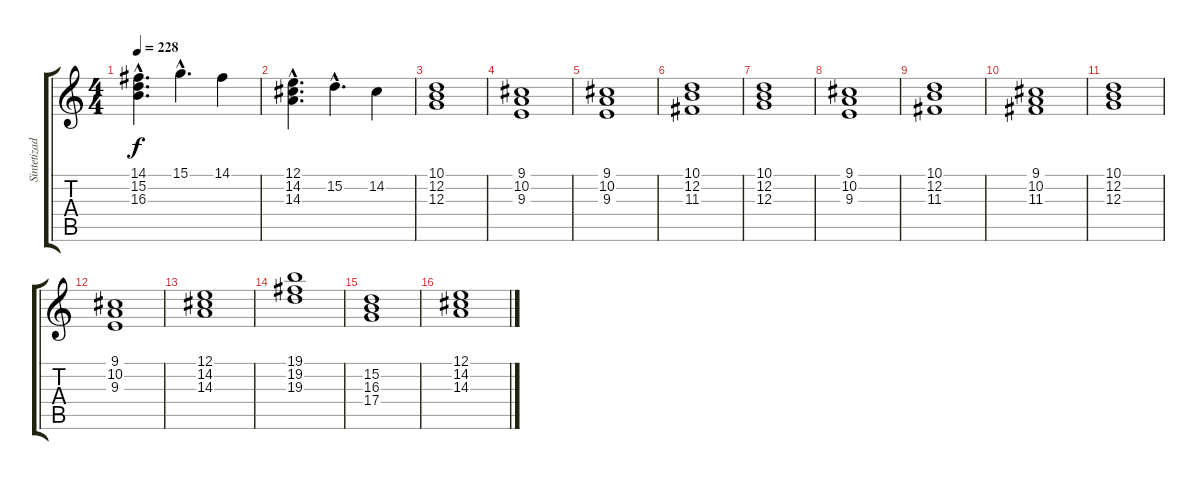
\track ("Sintetizador" "Sintetizad") {instrument acousticgrandpiano}
\staff {score tabs}
\tuning (E4 B3 G3 D3 A2 E2) {hide}
\ts (4 4)
\tempo 228
\clef g2
\ks c
(14.1{hac} 15.2{hac} 16.3{hac}).4{d dy f} 15.1{hac}.4{d} 14.1.4 |
(12.1{hac} 14.2{hac} 14.3{hac}).4{d} 15.2{hac}.4{d} 14.2.4 |
(10.1 12.2 12.3).1 |
(9.1 10.2 9.3).1 |
(9.1 10.2 9.3).1 |
(10.1 12.2 11.3).1 |
(10.1 12.2 12.3).1 |
(9.1 10.2 9.3).1 |
(10.1 12.2 11.3).1 |
(9.1 10.2 11.3).1 |
(10.1 12.2 12.3).1 |
(9.1 10.2 9.3).1 |
(12.1 14.2 14.3).1 |
(19.1 19.2 19.3).1 |
(15.2 16.3 17.4).1 |
(12.1 14.2 14.3).1
